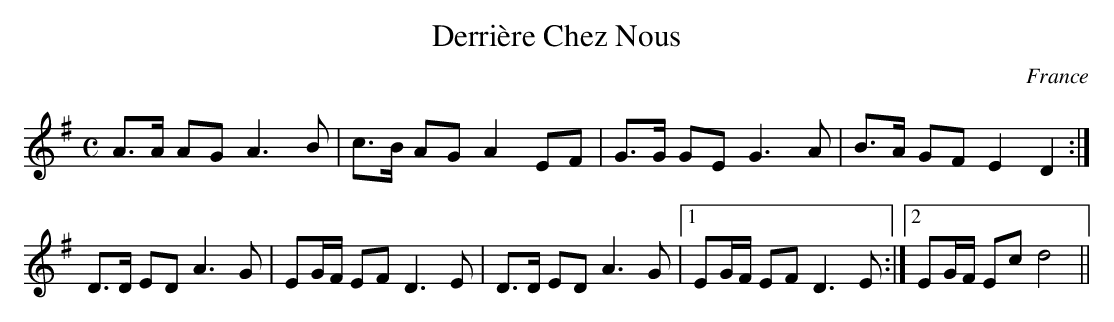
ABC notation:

X:1
T:Derrière Chez Nous
M:C
O:France
K:G major
A>A AG A3B|c>B AG A2EF|G>G GEG3A|B>A GF E2D2:|
D>D ED A3G|EG/2F/2 EFD3E|D>D EDA3G\
|1 EG/2F/2 EFD3E:|2 EG/2F/2 Ecd4||
